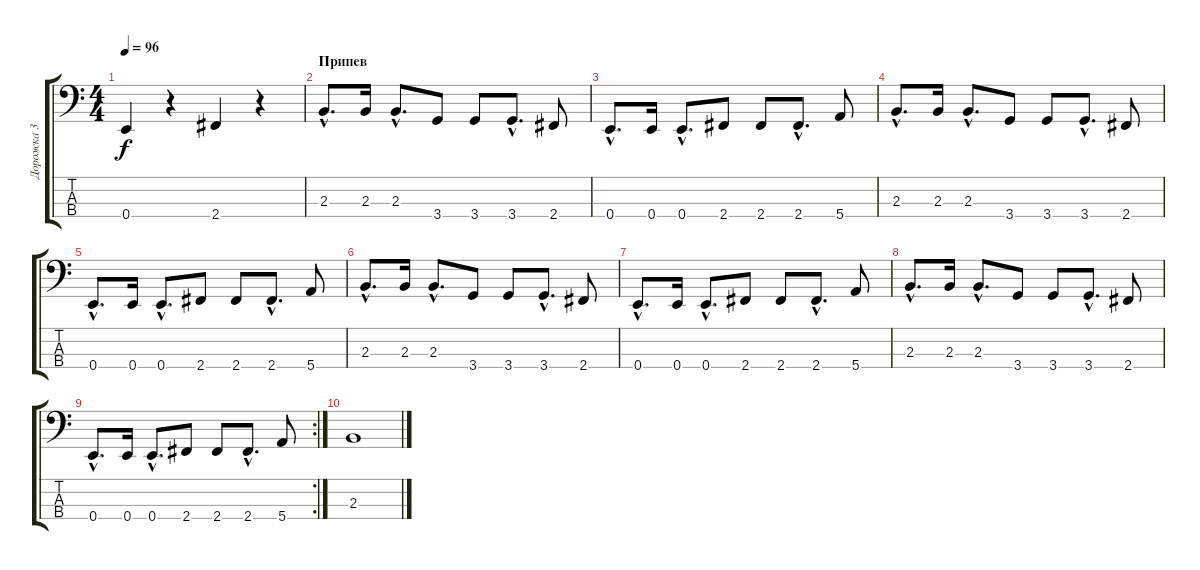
\track ("Дорожка 3" "Дорожка 3") {instrument electricbassfinger}
\staff {score tabs}
\tuning (G2 D2 A1 E1) {hide}
\ts (4 4)
\tempo 96
\clef f4
\ks c
0.4.4{dy f} r.4 2.4.4 r.4 |
\section ("" "Припев")
2.3{hac}.8{d} 2.3.16 2.3{hac}.8{d} 3.4.8 3.4.8 3.4{hac}.8{d} 2.4.8 |
0.4{hac}.8{d} 0.4.16 0.4{hac}.8{d} 2.4.8 2.4.8 2.4{hac}.8{d} 5.4.8 |
2.3{hac}.8{d} 2.3.16 2.3{hac}.8{d} 3.4.8 3.4.8 3.4{hac}.8{d} 2.4.8 |
0.4{hac}.8{d} 0.4.16 0.4{hac}.8{d} 2.4.8 2.4.8 2.4{hac}.8{d} 5.4.8 |
2.3{hac}.8{d} 2.3.16 2.3{hac}.8{d} 3.4.8 3.4.8 3.4{hac}.8{d} 2.4.8 |
0.4{hac}.8{d} 0.4.16 0.4{hac}.8{d} 2.4.8 2.4.8 2.4{hac}.8{d} 5.4.8 |
2.3{hac}.8{d} 2.3.16 2.3{hac}.8{d} 3.4.8 3.4.8 3.4{hac}.8{d} 2.4.8 |
\rc 2
0.4{hac}.8{d} 0.4.16 0.4{hac}.8{d} 2.4.8 2.4.8 2.4{hac}.8{d} 5.4.8 |
2.3.1
